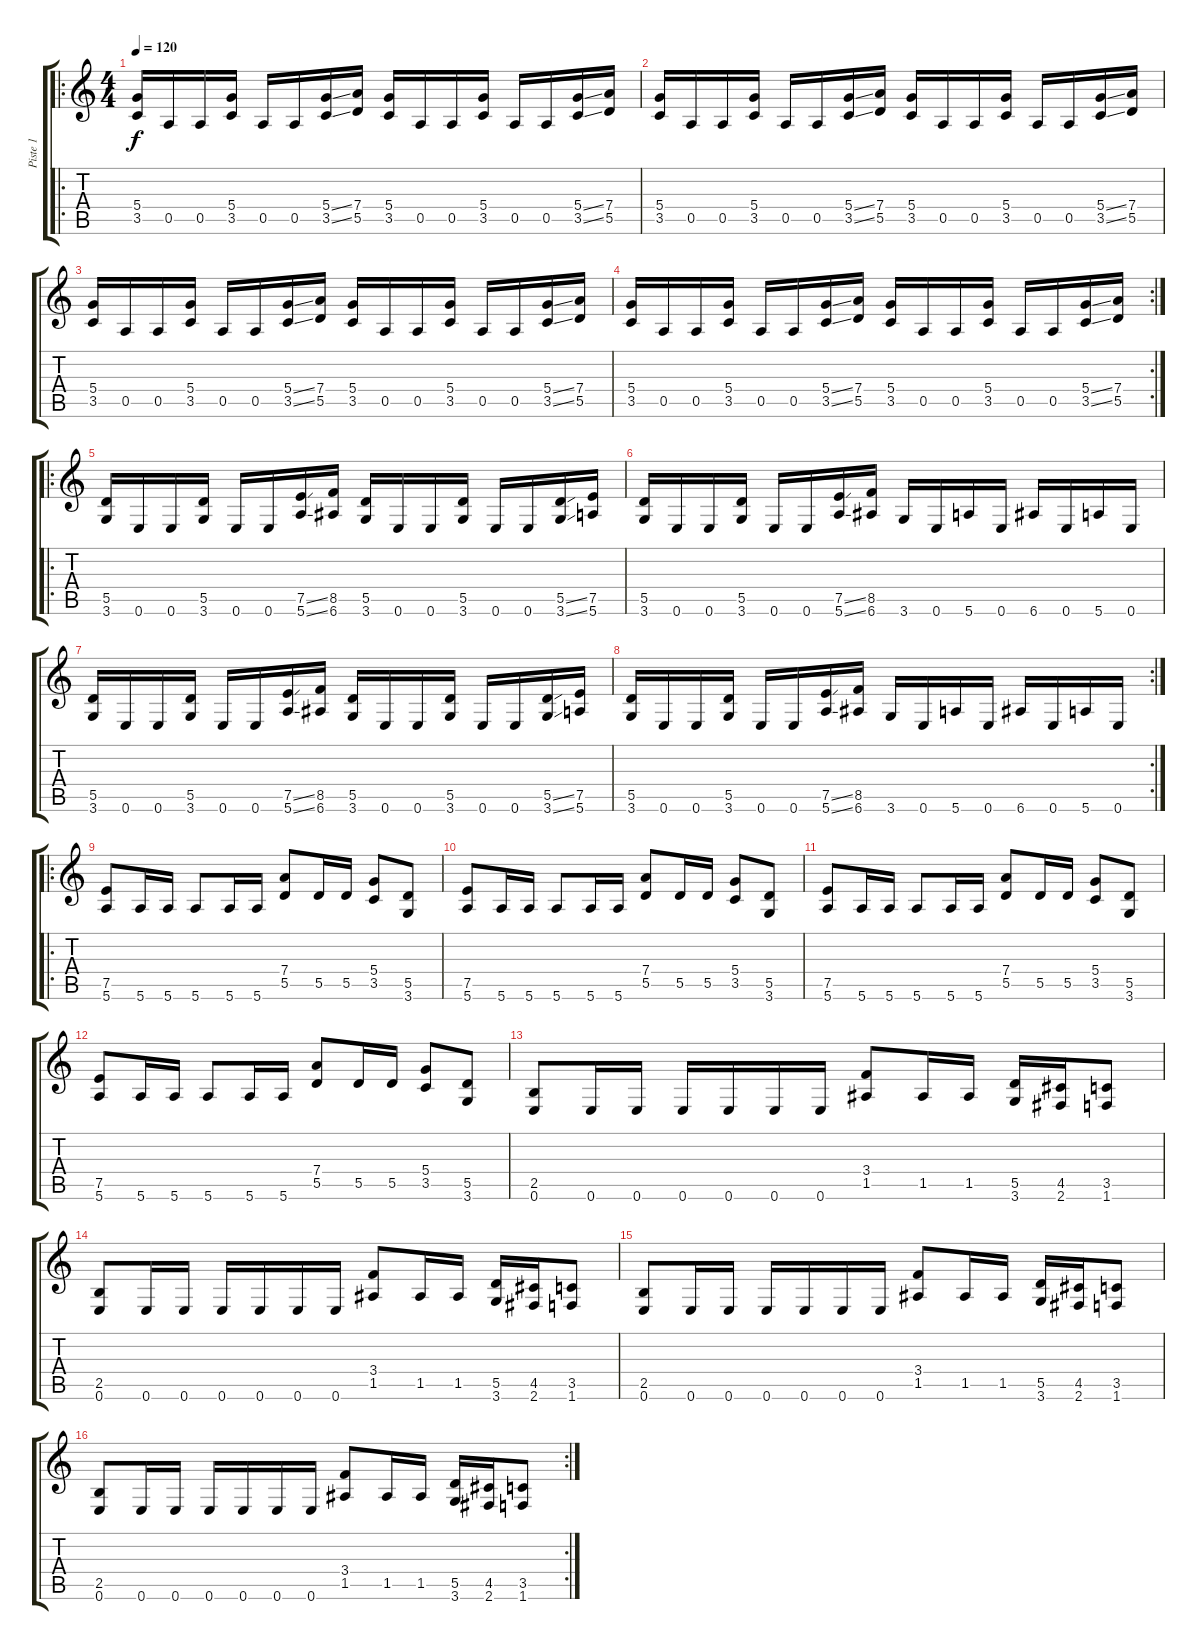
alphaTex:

\track ("Piste 1" "Piste 1") {instrument distortionguitar}
\staff {score tabs}
\tuning (E4 B3 G3 D3 A2 E2) {hide}
\ro
\ts (4 4)
\tempo 120
\clef g2
\ks c
(5.4 3.5).16{dy f} 0.5.16 0.5.16 (5.4 3.5).16 0.5.16 0.5.16 (5.4{ss} 3.5{ss}).16 (7.4 5.5).16 (5.4 3.5).16 0.5.16 0.5.16 (5.4 3.5).16 0.5.16 0.5.16 (5.4{ss} 3.5{ss}).16 (7.4 5.5).16 |
(5.4 3.5).16 0.5.16 0.5.16 (5.4 3.5).16 0.5.16 0.5.16 (5.4{ss} 3.5{ss}).16 (7.4 5.5).16 (5.4 3.5).16 0.5.16 0.5.16 (5.4 3.5).16 0.5.16 0.5.16 (5.4{ss} 3.5{ss}).16 (7.4 5.5).16 |
(5.4 3.5).16 0.5.16 0.5.16 (5.4 3.5).16 0.5.16 0.5.16 (5.4{ss} 3.5{ss}).16 (7.4 5.5).16 (5.4 3.5).16 0.5.16 0.5.16 (5.4 3.5).16 0.5.16 0.5.16 (5.4{ss} 3.5{ss}).16 (7.4 5.5).16 |
\rc 2
(5.4 3.5).16 0.5.16 0.5.16 (5.4 3.5).16 0.5.16 0.5.16 (5.4{ss} 3.5{ss}).16 (7.4 5.5).16 (5.4 3.5).16 0.5.16 0.5.16 (5.4 3.5).16 0.5.16 0.5.16 (5.4{ss} 3.5{ss}).16 (7.4 5.5).16 |
\ro
(5.5 3.6).16 0.6.16 0.6.16 (5.5 3.6).16 0.6.16 0.6.16 (7.5{ss} 5.6{ss}).16 (8.5 6.6).16 (5.5 3.6).16 0.6.16 0.6.16 (5.5 3.6).16 0.6.16 0.6.16 (5.5{ss} 3.6{ss}).16 (7.5 5.6).16 |
(5.5 3.6).16 0.6.16 0.6.16 (5.5 3.6).16 0.6.16 0.6.16 (7.5{ss} 5.6{ss}).16 (8.5 6.6).16 3.6.16 0.6.16 5.6.16 0.6.16 6.6.16 0.6.16 5.6.16 0.6.16 |
(5.5 3.6).16 0.6.16 0.6.16 (5.5 3.6).16 0.6.16 0.6.16 (7.5{ss} 5.6{ss}).16 (8.5 6.6).16 (5.5 3.6).16 0.6.16 0.6.16 (5.5 3.6).16 0.6.16 0.6.16 (5.5{ss} 3.6{ss}).16 (7.5 5.6).16 |
\rc 2
(5.5 3.6).16 0.6.16 0.6.16 (5.5 3.6).16 0.6.16 0.6.16 (7.5{ss} 5.6{ss}).16 (8.5 6.6).16 3.6.16 0.6.16 5.6.16 0.6.16 6.6.16 0.6.16 5.6.16 0.6.16 |
\ro
(7.5 5.6).8 5.6.16 5.6.16 5.6.8 5.6.16 5.6.16 (7.4 5.5).8 5.5.16 5.5.16 (5.4 3.5).8 (5.5 3.6).8 |
(7.5 5.6).8 5.6.16 5.6.16 5.6.8 5.6.16 5.6.16 (7.4 5.5).8 5.5.16 5.5.16 (5.4 3.5).8 (5.5 3.6).8 |
(7.5 5.6).8 5.6.16 5.6.16 5.6.8 5.6.16 5.6.16 (7.4 5.5).8 5.5.16 5.5.16 (5.4 3.5).8 (5.5 3.6).8 |
(7.5 5.6).8 5.6.16 5.6.16 5.6.8 5.6.16 5.6.16 (7.4 5.5).8 5.5.16 5.5.16 (5.4 3.5).8 (5.5 3.6).8 |
(2.5 0.6).8 0.6.16 0.6.16 0.6.16 0.6.16 0.6.16 0.6.16 (3.4 1.5).8 1.5.16 1.5.16 (5.5 3.6).16 (4.5 2.6).16 (3.5 1.6).8 |
(2.5 0.6).8 0.6.16 0.6.16 0.6.16 0.6.16 0.6.16 0.6.16 (3.4 1.5).8 1.5.16 1.5.16 (5.5 3.6).16 (4.5 2.6).16 (3.5 1.6).8 |
(2.5 0.6).8 0.6.16 0.6.16 0.6.16 0.6.16 0.6.16 0.6.16 (3.4 1.5).8 1.5.16 1.5.16 (5.5 3.6).16 (4.5 2.6).16 (3.5 1.6).8 |
\rc 2
(2.5 0.6).8 0.6.16 0.6.16 0.6.16 0.6.16 0.6.16 0.6.16 (3.4 1.5).8 1.5.16 1.5.16 (5.5 3.6).16 (4.5 2.6).16 (3.5 1.6).8
